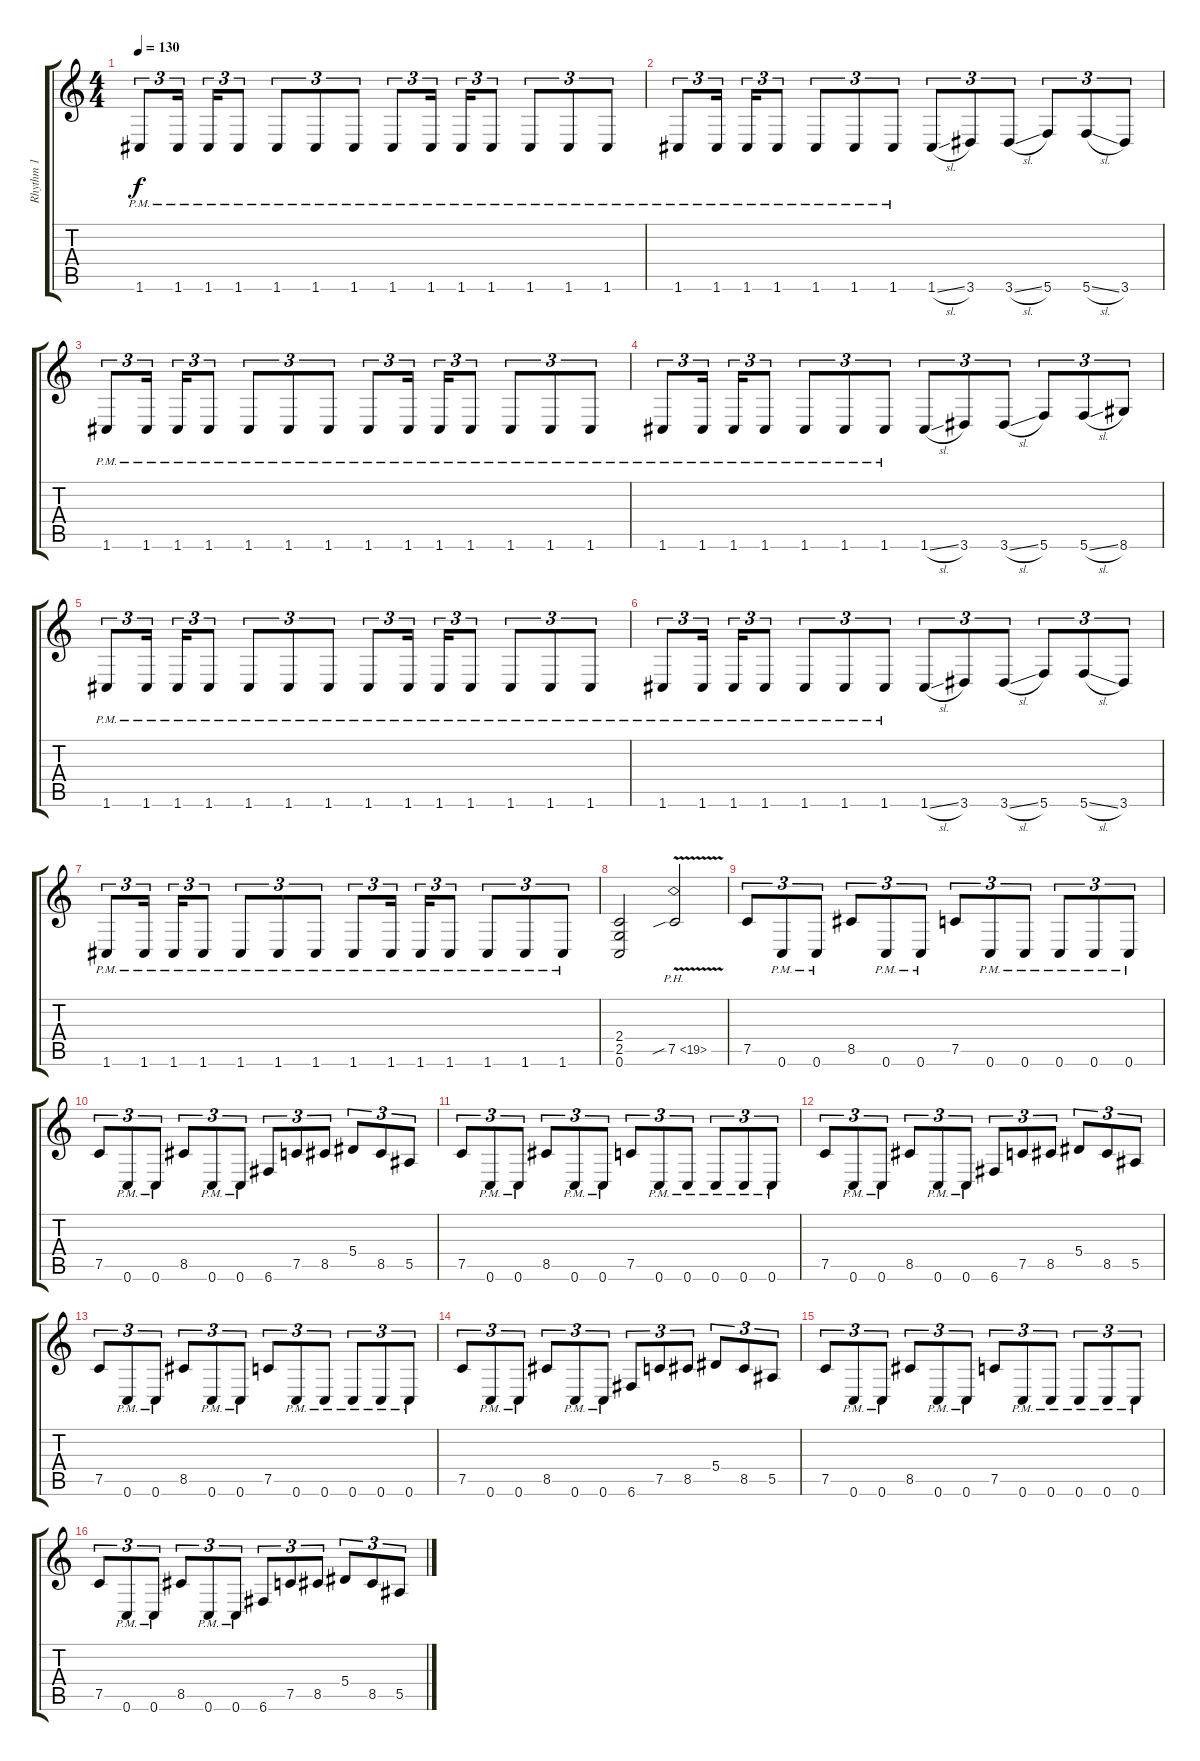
\track ("Rhythm 1" "Rhythm 1") {instrument distortionguitar}
\staff {score tabs}
\tuning (C4 G3 Eb3 Bb2 F2 C2) {hide}
\ts (4 4)
\tempo 130
\clef g2
\ks c
1.6{pm}.8{tu (3 2) dy f} 1.6{pm}.16{tu (3 2) beam splitsecondary} 1.6{pm}.16{tu (3 2)} 1.6{pm}.8{tu (3 2)} 1.6{pm}.8{tu (3 2)} 1.6{pm}.8{tu (3 2)} 1.6{pm}.8{tu (3 2)} 1.6{pm}.8{tu (3 2)} 1.6{pm}.16{tu (3 2) beam splitsecondary} 1.6{pm}.16{tu (3 2)} 1.6{pm}.8{tu (3 2)} 1.6{pm}.8{tu (3 2)} 1.6{pm}.8{tu (3 2)} 1.6{pm}.8{tu (3 2)} |
1.6{pm}.8{tu (3 2)} 1.6{pm}.16{tu (3 2) beam splitsecondary} 1.6{pm}.16{tu (3 2)} 1.6{pm}.8{tu (3 2)} 1.6{pm}.8{tu (3 2)} 1.6{pm}.8{tu (3 2)} 1.6{pm}.8{tu (3 2)} 1.6{sl}.8{tu (3 2)} 3.6.8{tu (3 2)} 3.6{sl}.8{tu (3 2)} 5.6.8{tu (3 2)} 5.6{sl}.8{tu (3 2)} 3.6.8{tu (3 2)} |
1.6{pm}.8{tu (3 2)} 1.6{pm}.16{tu (3 2) beam splitsecondary} 1.6{pm}.16{tu (3 2)} 1.6{pm}.8{tu (3 2)} 1.6{pm}.8{tu (3 2)} 1.6{pm}.8{tu (3 2)} 1.6{pm}.8{tu (3 2)} 1.6{pm}.8{tu (3 2)} 1.6{pm}.16{tu (3 2) beam splitsecondary} 1.6{pm}.16{tu (3 2)} 1.6{pm}.8{tu (3 2)} 1.6{pm}.8{tu (3 2)} 1.6{pm}.8{tu (3 2)} 1.6{pm}.8{tu (3 2)} |
1.6{pm}.8{tu (3 2)} 1.6{pm}.16{tu (3 2) beam splitsecondary} 1.6{pm}.16{tu (3 2)} 1.6{pm}.8{tu (3 2)} 1.6{pm}.8{tu (3 2)} 1.6{pm}.8{tu (3 2)} 1.6{pm}.8{tu (3 2)} 1.6{sl}.8{tu (3 2)} 3.6.8{tu (3 2)} 3.6{sl}.8{tu (3 2)} 5.6.8{tu (3 2)} 5.6{sl}.8{tu (3 2)} 8.6.8{tu (3 2)} |
1.6{pm}.8{tu (3 2)} 1.6{pm}.16{tu (3 2) beam splitsecondary} 1.6{pm}.16{tu (3 2)} 1.6{pm}.8{tu (3 2)} 1.6{pm}.8{tu (3 2)} 1.6{pm}.8{tu (3 2)} 1.6{pm}.8{tu (3 2)} 1.6{pm}.8{tu (3 2)} 1.6{pm}.16{tu (3 2) beam splitsecondary} 1.6{pm}.16{tu (3 2)} 1.6{pm}.8{tu (3 2)} 1.6{pm}.8{tu (3 2)} 1.6{pm}.8{tu (3 2)} 1.6{pm}.8{tu (3 2)} |
1.6{pm}.8{tu (3 2)} 1.6{pm}.16{tu (3 2) beam splitsecondary} 1.6{pm}.16{tu (3 2)} 1.6{pm}.8{tu (3 2)} 1.6{pm}.8{tu (3 2)} 1.6{pm}.8{tu (3 2)} 1.6{pm}.8{tu (3 2)} 1.6{sl}.8{tu (3 2)} 3.6.8{tu (3 2)} 3.6{sl}.8{tu (3 2)} 5.6.8{tu (3 2)} 5.6{sl}.8{tu (3 2)} 3.6.8{tu (3 2)} |
1.6{pm}.8{tu (3 2)} 1.6{pm}.16{tu (3 2) beam splitsecondary} 1.6{pm}.16{tu (3 2)} 1.6{pm}.8{tu (3 2)} 1.6{pm}.8{tu (3 2)} 1.6{pm}.8{tu (3 2)} 1.6{pm}.8{tu (3 2)} 1.6{pm}.8{tu (3 2)} 1.6{pm}.16{tu (3 2) beam splitsecondary} 1.6{pm}.16{tu (3 2)} 1.6{pm}.8{tu (3 2)} 1.6{pm}.8{tu (3 2)} 1.6{pm}.8{tu (3 2)} 1.6{pm}.8{tu (3 2)} |
(2.4 2.5 0.6).2 7.5{ph 12 v sib}.2 |
7.5.8{tu (3 2)} 0.6{pm}.8{tu (3 2)} 0.6{pm}.8{tu (3 2)} 8.5.8{tu (3 2)} 0.6{pm}.8{tu (3 2)} 0.6{pm}.8{tu (3 2)} 7.5.8{tu (3 2)} 0.6{pm}.8{tu (3 2)} 0.6{pm}.8{tu (3 2)} 0.6{pm}.8{tu (3 2)} 0.6{pm}.8{tu (3 2)} 0.6{pm}.8{tu (3 2)} |
7.5.8{tu (3 2)} 0.6{pm}.8{tu (3 2)} 0.6{pm}.8{tu (3 2)} 8.5.8{tu (3 2)} 0.6{pm}.8{tu (3 2)} 0.6{pm}.8{tu (3 2)} 6.6.8{tu (3 2)} 7.5.8{tu (3 2)} 8.5.8{tu (3 2)} 5.4.8{tu (3 2)} 8.5.8{tu (3 2)} 5.5.8{tu (3 2)} |
7.5.8{tu (3 2)} 0.6{pm}.8{tu (3 2)} 0.6{pm}.8{tu (3 2)} 8.5.8{tu (3 2)} 0.6{pm}.8{tu (3 2)} 0.6{pm}.8{tu (3 2)} 7.5.8{tu (3 2)} 0.6{pm}.8{tu (3 2)} 0.6{pm}.8{tu (3 2)} 0.6{pm}.8{tu (3 2)} 0.6{pm}.8{tu (3 2)} 0.6{pm}.8{tu (3 2)} |
7.5.8{tu (3 2)} 0.6{pm}.8{tu (3 2)} 0.6{pm}.8{tu (3 2)} 8.5.8{tu (3 2)} 0.6{pm}.8{tu (3 2)} 0.6{pm}.8{tu (3 2)} 6.6.8{tu (3 2)} 7.5.8{tu (3 2)} 8.5.8{tu (3 2)} 5.4.8{tu (3 2)} 8.5.8{tu (3 2)} 5.5.8{tu (3 2)} |
7.5.8{tu (3 2)} 0.6{pm}.8{tu (3 2)} 0.6{pm}.8{tu (3 2)} 8.5.8{tu (3 2)} 0.6{pm}.8{tu (3 2)} 0.6{pm}.8{tu (3 2)} 7.5.8{tu (3 2)} 0.6{pm}.8{tu (3 2)} 0.6{pm}.8{tu (3 2)} 0.6{pm}.8{tu (3 2)} 0.6{pm}.8{tu (3 2)} 0.6{pm}.8{tu (3 2)} |
7.5.8{tu (3 2)} 0.6{pm}.8{tu (3 2)} 0.6{pm}.8{tu (3 2)} 8.5.8{tu (3 2)} 0.6{pm}.8{tu (3 2)} 0.6{pm}.8{tu (3 2)} 6.6.8{tu (3 2)} 7.5.8{tu (3 2)} 8.5.8{tu (3 2)} 5.4.8{tu (3 2)} 8.5.8{tu (3 2)} 5.5.8{tu (3 2)} |
7.5.8{tu (3 2)} 0.6{pm}.8{tu (3 2)} 0.6{pm}.8{tu (3 2)} 8.5.8{tu (3 2)} 0.6{pm}.8{tu (3 2)} 0.6{pm}.8{tu (3 2)} 7.5.8{tu (3 2)} 0.6{pm}.8{tu (3 2)} 0.6{pm}.8{tu (3 2)} 0.6{pm}.8{tu (3 2)} 0.6{pm}.8{tu (3 2)} 0.6{pm}.8{tu (3 2)} |
7.5.8{tu (3 2)} 0.6{pm}.8{tu (3 2)} 0.6{pm}.8{tu (3 2)} 8.5.8{tu (3 2)} 0.6{pm}.8{tu (3 2)} 0.6{pm}.8{tu (3 2)} 6.6.8{tu (3 2)} 7.5.8{tu (3 2)} 8.5.8{tu (3 2)} 5.4.8{tu (3 2)} 8.5.8{tu (3 2)} 5.5.8{tu (3 2)}
